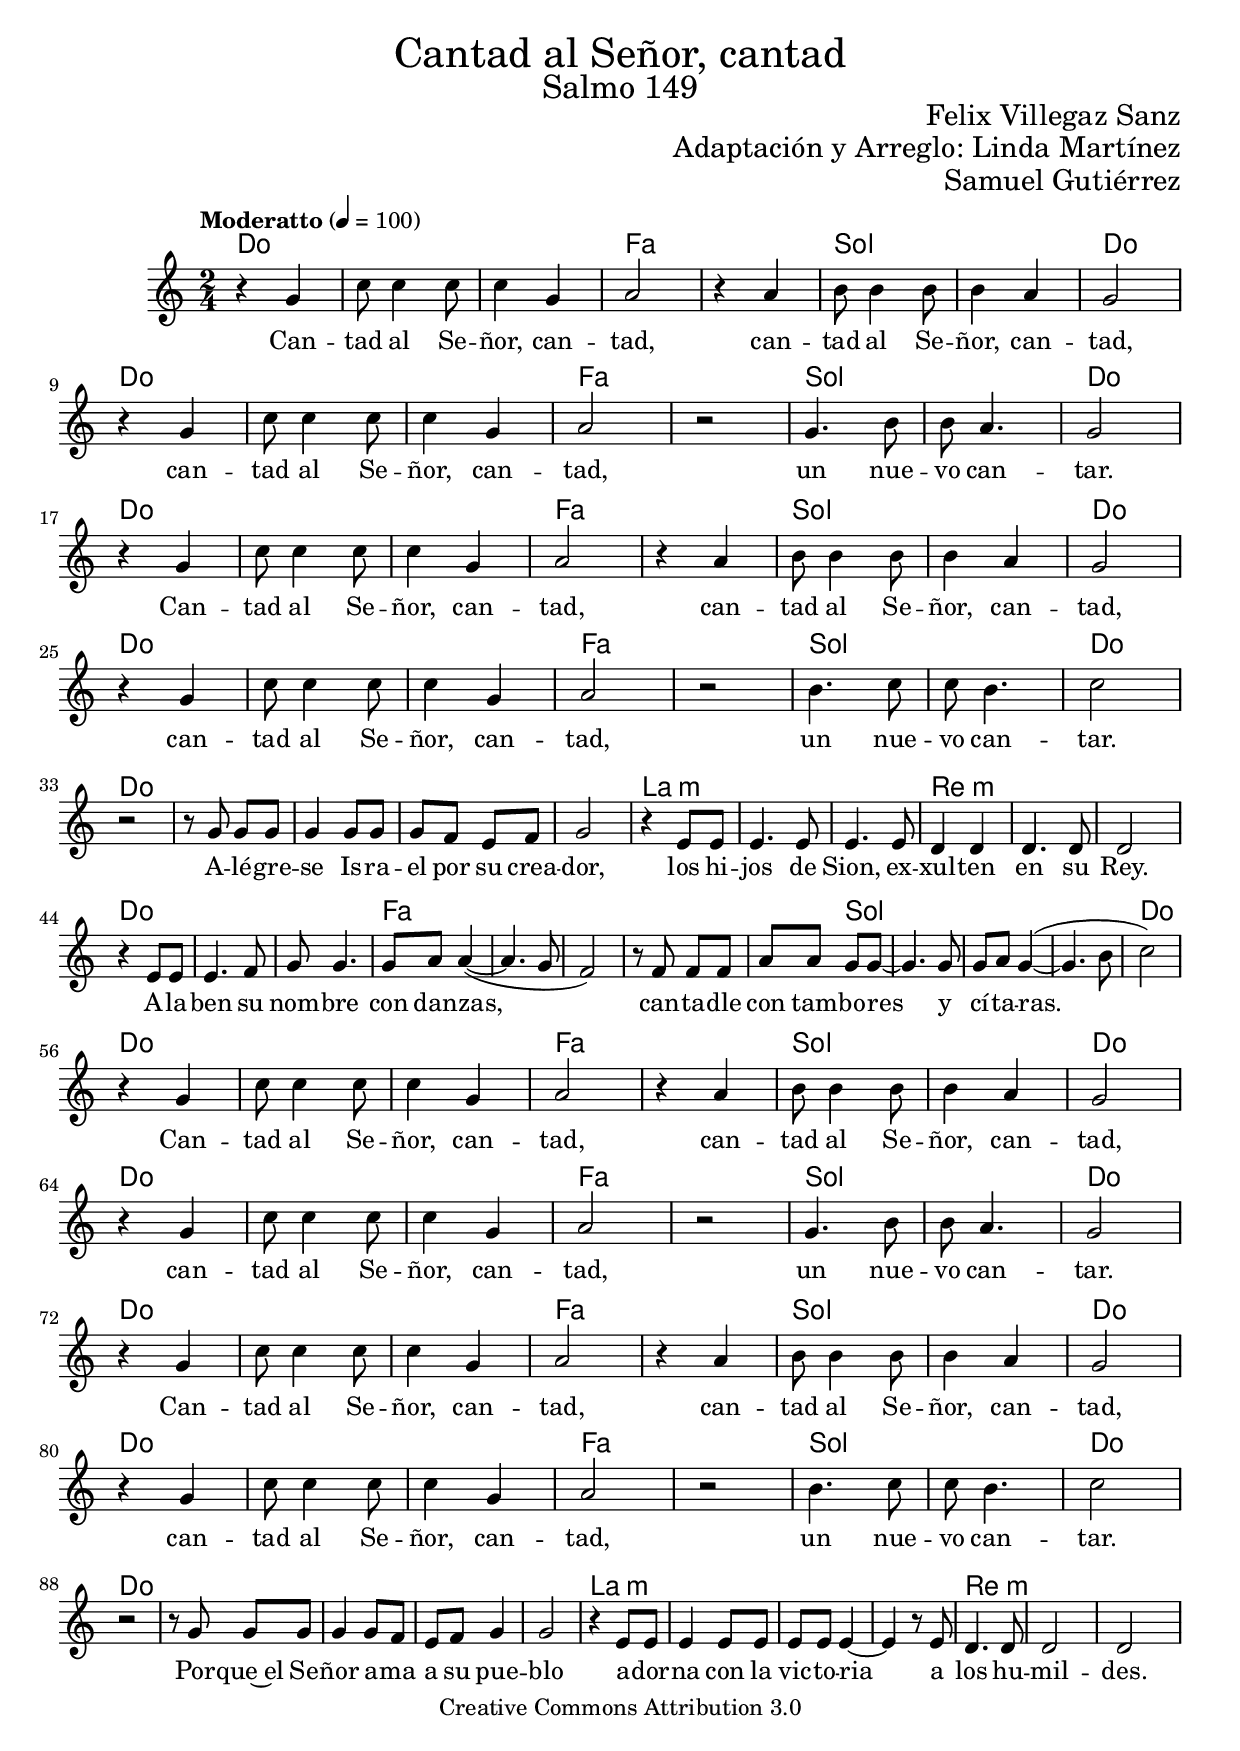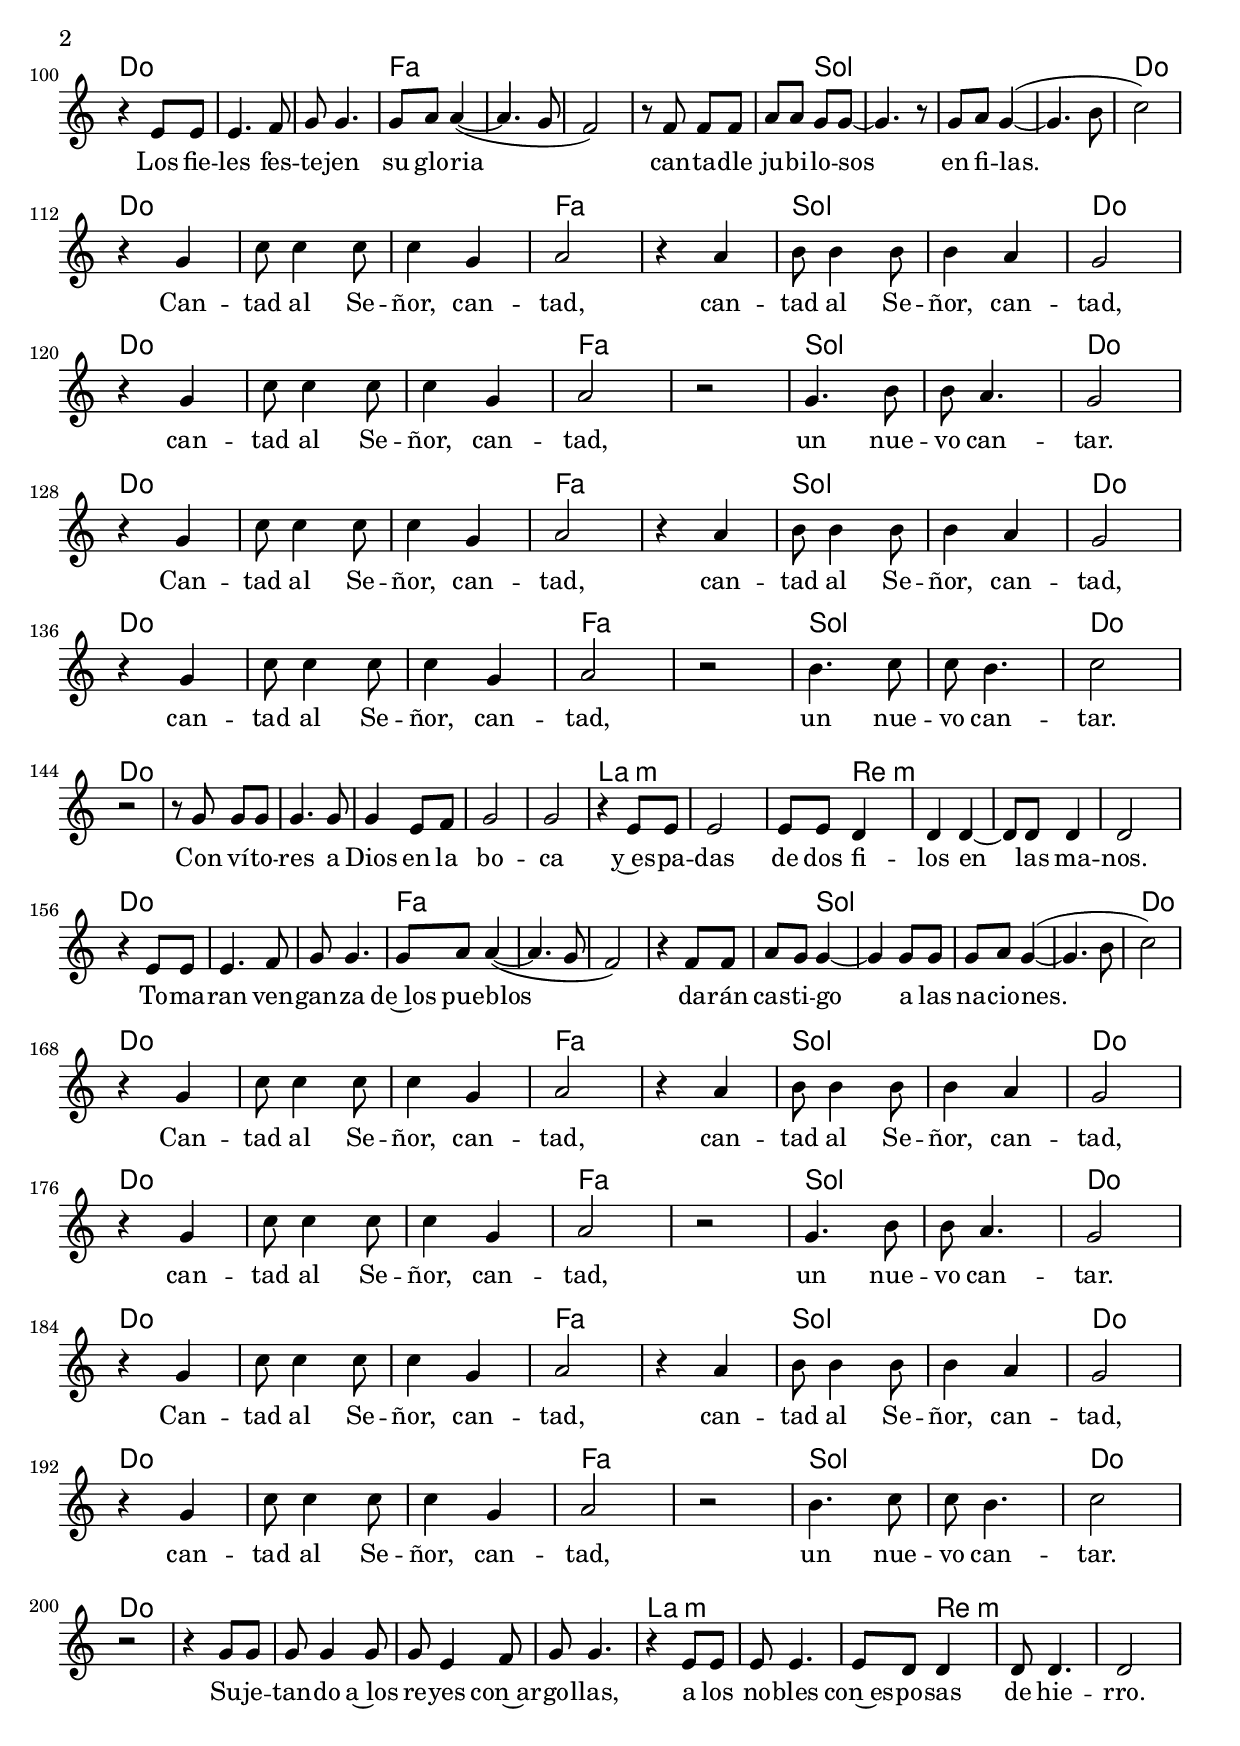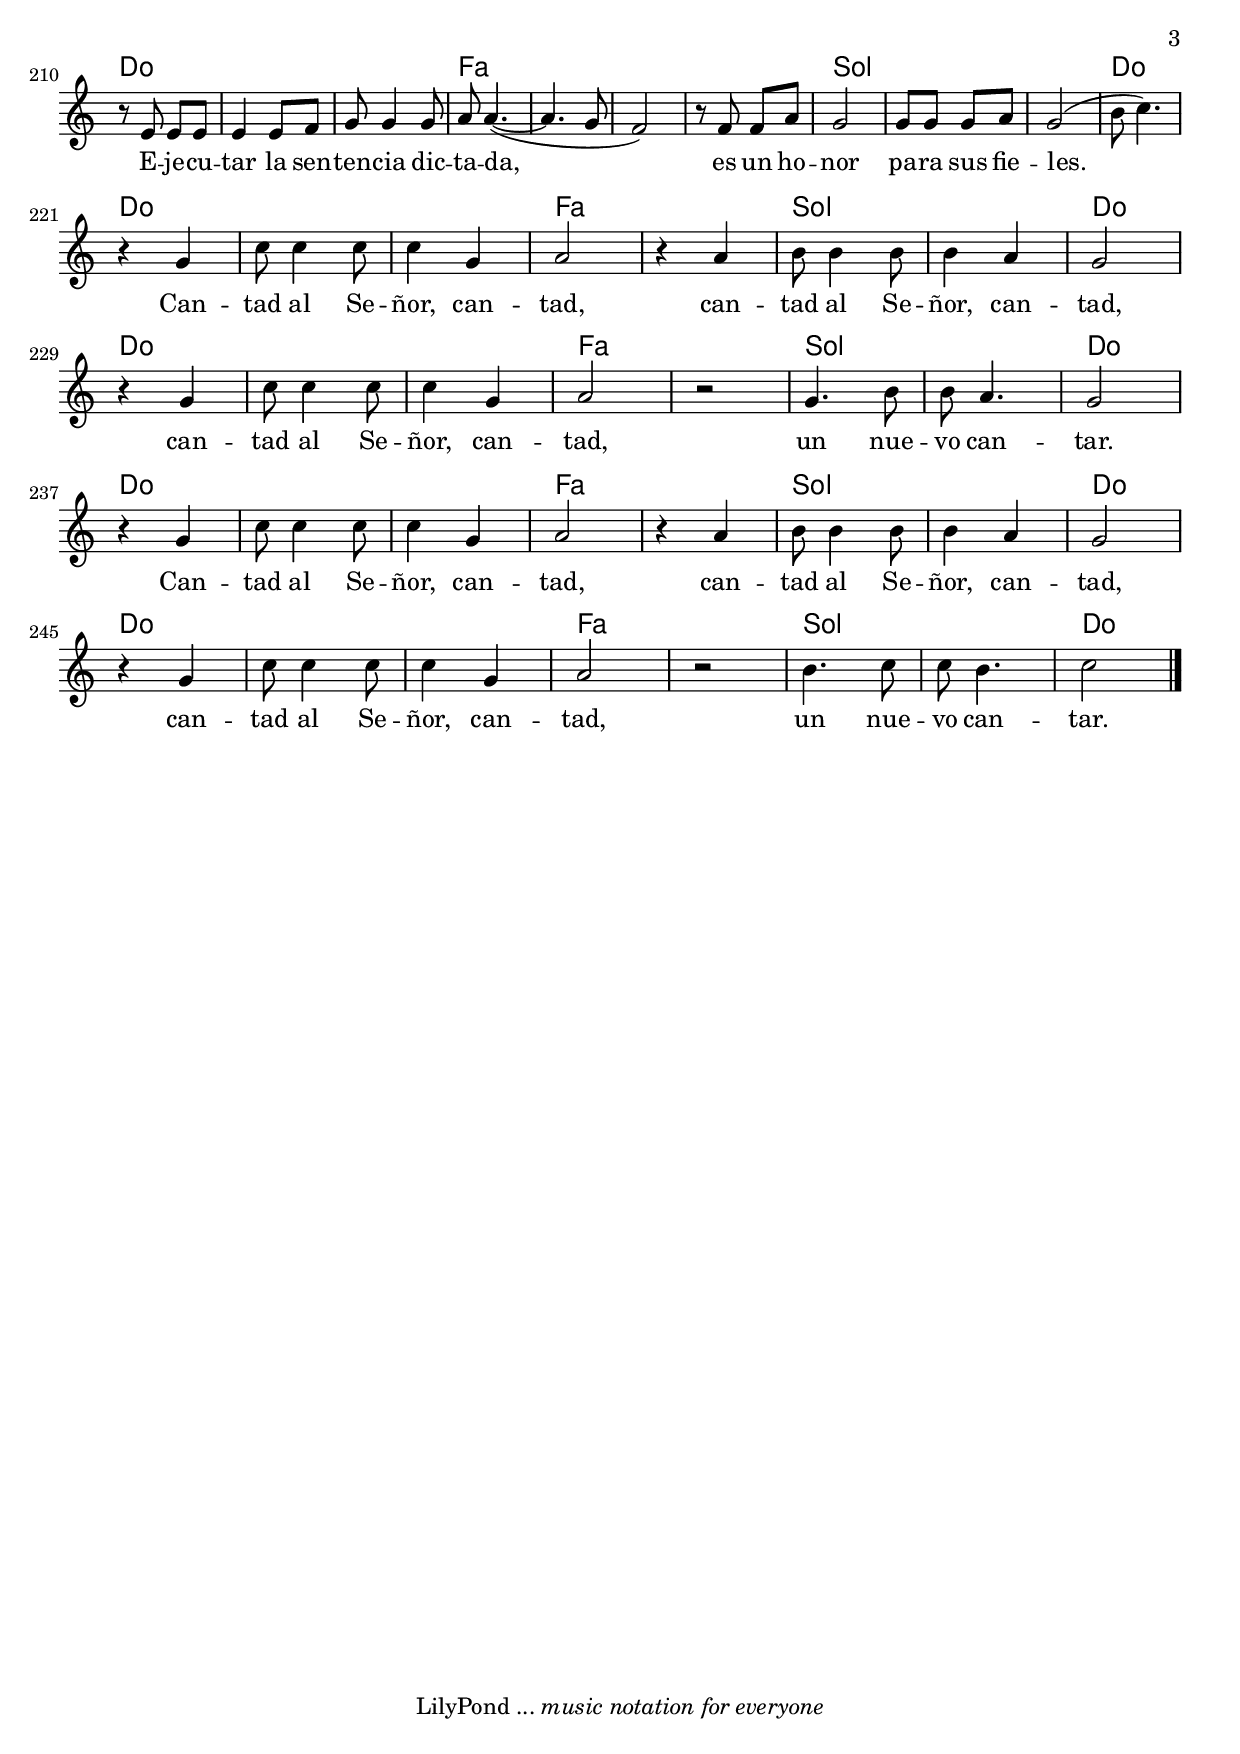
% Cantad al Señor, cantad - Una voz
% by serachsam

\language "espanol"
\version "2.23.2"

% --- Global parameters
%particle = 0
%jump = \break
%time = 4

% --- Includes
\include "global.ily"
voice = \relative do'' {
  \compressEmptyMeasures
  r4 sol 
  do8 do4 do8
  do4 sol
  la2
  r4 la 
  si8 si4 si8
  si4 la
  sol2 \break
  r4 sol 
  do8 do4 do8
  do4 sol
  la2
  r2 
  sol4. si8 
  si8 la4.
  sol2 \break
  r4 sol 
  do8 do4 do8
  do4 sol
  la2
  r4 la 
  si8 si4 si8
  si4 la
  sol2 \break
  r4 sol 
  do8 do4 do8
  do4 sol
  la2
  r2 
  si4. do8 
  do8 si4.
  do2 \break
  
  r2
  r8 sol sol sol
  sol4 sol8 sol
  sol8 fa mi fa
  sol2
  r4 mi8 mi
  mi4. mi8
  mi4. mi8
  re4 re
  re4. re8
  re2 \break
  r4 mi8 mi
  mi4. fa8 
  sol8 sol4.
  sol8 la8 la4(~
  la4. sol8
  fa2)
  r8 fa8 fa fa
  la8 la sol sol~
  sol4. sol8 
  sol8 la8 sol4(~
  sol4. si8
  do2) \break
  
  r4 sol 
  do8 do4 do8
  do4 sol
  la2
  r4 la 
  si8 si4 si8
  si4 la
  sol2 \break
  r4 sol 
  do8 do4 do8
  do4 sol
  la2
  r2 
  sol4. si8 
  si8 la4.
  sol2 \break
  r4 sol 
  do8 do4 do8
  do4 sol
  la2
  r4 la 
  si8 si4 si8
  si4 la
  sol2 \break
  r4 sol 
  do8 do4 do8
  do4 sol
  la2
  r2 
  si4. do8 
  do8 si4.
  do2 \break
  
  r2
  r8 sol sol sol
  sol4 sol8 fa
  mi8 fa sol4
  sol2
  r4 mi8 mi
  mi4 mi8 mi
  mi8 mi mi4~
  mi4 r8 mi
  re4. re8
  re2
  re2 \break
  r4 mi8 mi
  mi4. fa8 
  sol8 sol4.
  sol8 la8 la4(~
  la4. sol8
  fa2)
  r8 fa8 fa fa
  la8 la sol sol~
  sol4. r8
  sol8 la sol4(~
  sol4. si8
  do2) \break
  
  r4 sol 
  do8 do4 do8
  do4 sol
  la2
  r4 la 
  si8 si4 si8
  si4 la
  sol2 \break
  r4 sol 
  do8 do4 do8
  do4 sol
  la2
  r2 
  sol4. si8 
  si8 la4.
  sol2 \break
  r4 sol 
  do8 do4 do8
  do4 sol
  la2
  r4 la 
  si8 si4 si8
  si4 la
  sol2 \break
  r4 sol 
  do8 do4 do8
  do4 sol
  la2
  r2 
  si4. do8 
  do8 si4.
  do2 \break
  
  r2
  r8 sol sol sol
  sol4. sol8
  sol4 mi8 fa 
  sol2
  sol2
  r4 mi8 mi
  mi2
  mi8 mi re4
  re4 re~
  re8 re re4
  re2 \break
  r4 mi8 mi
  mi4. fa8 
  sol8 sol4.
  sol8 la8 la4(~
  la4. sol8
  fa2)
  r4 fa8 fa
  la8 sol sol4~
  sol4 sol8 sol
  sol8 la8 sol4(~
  sol4. si8
  do2) \break
  
  r4 sol 
  do8 do4 do8
  do4 sol
  la2
  r4 la 
  si8 si4 si8
  si4 la
  sol2 \break
  r4 sol 
  do8 do4 do8
  do4 sol
  la2
  r2 
  sol4. si8 
  si8 la4.
  sol2 \break
  r4 sol 
  do8 do4 do8
  do4 sol
  la2
  r4 la 
  si8 si4 si8
  si4 la
  sol2 \break
  r4 sol 
  do8 do4 do8
  do4 sol
  la2
  r2 
  si4. do8 
  do8 si4.
  do2 \break
  
  r2
  r4 sol8 sol
  sol8 sol4 sol8
  sol8 mi4
  fa8 sol sol4.
  r4 mi8 mi
  mi8 mi4.
  mi8 re re4
  re8 re4.
  re2 \break
  r8 mi mi mi
  mi4 mi8 fa 
  sol sol4 sol8
  la8 la4.(~
  la4. sol8
  fa2)
  r8 fa fa la
  sol2
  sol8 sol sol la 
  sol2( 
  si8 do4.) \break
  
  r4 sol 
  do8 do4 do8
  do4 sol
  la2
  r4 la 
  si8 si4 si8
  si4 la
  sol2 \break
  r4 sol 
  do8 do4 do8
  do4 sol
  la2
  r2 
  sol4. si8 
  si8 la4.
  sol2 \break
  r4 sol 
  do8 do4 do8
  do4 sol
  la2
  r4 la 
  si8 si4 si8
  si4 la
  sol2 \break
  r4 sol 
  do8 do4 do8
  do4 sol
  la2
  r2 
  si4. do8 
  do8 si4.
  do2 \break
}

voice-lyrics = \lyricmode {
  Can -- tad al Se -- ñor, can -- tad,
  can -- tad al Se -- ñor, can -- tad,
  can -- tad al Se -- ñor, can -- tad,
  un nue -- vo can -- tar.
  Can -- tad al Se -- ñor, can -- tad,
  can -- tad al Se -- ñor, can -- tad,
  can -- tad al Se -- ñor, can -- tad,
  un nue -- vo can -- tar.
  
  A -- lé -- gre -- se Is -- ra -- el por su crea -- dor,
  los hi -- jos de Sion, ex -- xul -- ten en su Rey.
  A -- la -- ben su nom -- bre con dan -- zas,
  can -- ta -- dle con tam -- bo -- res y cí -- ta -- ras.
  
  Can -- tad al Se -- ñor, can -- tad,
  can -- tad al Se -- ñor, can -- tad,
  can -- tad al Se -- ñor, can -- tad,
  un nue -- vo can -- tar.
  Can -- tad al Se -- ñor, can -- tad,
  can -- tad al Se -- ñor, can -- tad,
  can -- tad al Se -- ñor, can -- tad,
  un nue -- vo can -- tar.
  
  Por -- que~el Se -- ñor a -- ma a su pue -- blo
  a -- dor -- na con la vic -- to -- ria a los hu -- mil -- des.
  Los fie -- les fes -- te -- jen su glo -- ria
  can -- ta -- dle ju -- bi -- lo -- sos en fi -- las.
  
  Can -- tad al Se -- ñor, can -- tad,
  can -- tad al Se -- ñor, can -- tad,
  can -- tad al Se -- ñor, can -- tad,
  un nue -- vo can -- tar.
  Can -- tad al Se -- ñor, can -- tad,
  can -- tad al Se -- ñor, can -- tad,
  can -- tad al Se -- ñor, can -- tad,
  un nue -- vo can -- tar.
  
  Con ví -- to -- res a Dios en la bo -- ca
  y~es -- pa -- das de dos fi -- los en las ma -- nos.
  To -- ma -- ran ven -- gan -- za de~los pue -- blos
  da -- rán cas -- ti -- go a las na -- cio -- nes.
  
  Can -- tad al Se -- ñor, can -- tad,
  can -- tad al Se -- ñor, can -- tad,
  can -- tad al Se -- ñor, can -- tad,
  un nue -- vo can -- tar.
  Can -- tad al Se -- ñor, can -- tad,
  can -- tad al Se -- ñor, can -- tad,
  can -- tad al Se -- ñor, can -- tad,
  un nue -- vo can -- tar.
  
  Su -- je -- tan -- do a~los re -- yes con~ar -- go -- llas,
  a los no -- bles con~es -- po -- sas de hie -- rro.
  E -- je -- cu -- tar la sen -- ten -- cia dic -- ta -- da,
  es un ho -- nor pa -- ra sus fie -- les.
  
  Can -- tad al Se -- ñor, can -- tad,
  can -- tad al Se -- ñor, can -- tad,
  can -- tad al Se -- ñor, can -- tad,
  un nue -- vo can -- tar.
  Can -- tad al Se -- ñor, can -- tad,
  can -- tad al Se -- ñor, can -- tad,
  can -- tad al Se -- ñor, can -- tad,
  un nue -- vo can -- tar.
}

harmonies = \new ChordNames {
  \set ChordNames.midiInstrument = "string ensemble 2"
  \set ChordNames.midiMaximumVolume = #1
  \set chordChanges = ##t
  \chordmode {
    \italianChords
    do2 do2 do2 fa2 
    fa2 sol2 sol2 do2
    do2 do2 do2 fa2 
    fa2 sol2 sol2 do2
    do2 do2 do2 fa2 
    fa2 sol2 sol2 do2
    do2 do2 do2 fa2 
    fa2 sol2 sol2 do2
    
    do2 do2 do2 do2 do2
    la2:m la2:m la2:m re2:m re2:m re2:m
    do2 do2 do2 fa2 fa2 fa2
    fa2 fa4 sol4 sol2 sol2 sol2 do2
    
    do2 do2 do2 fa2 
    fa2 sol2 sol2 do2
    do2 do2 do2 fa2 
    fa2 sol2 sol2 do2
    do2 do2 do2 fa2 
    fa2 sol2 sol2 do2
    do2 do2 do2 fa2 
    fa2 sol2 sol2 do2
    
    do2 do2 do2 do2 do2
    la2:m la2:m la2:m la2:m re2:m re2:m re2:m
    do2 do2 do2 fa2 fa2 fa2
    fa2 fa4 sol4 sol2 sol2 sol2 do2
    
    do2 do2 do2 fa2 
    fa2 sol2 sol2 do2
    do2 do2 do2 fa2 
    fa2 sol2 sol2 do2
    do2 do2 do2 fa2 
    fa2 sol2 sol2 do2
    do2 do2 do2 fa2 
    fa2 sol2 sol2 do2
    
    do2 do2 do2 do2 do2 do2
    la2:m la2:m la4:m re4:m re2:m re2:m re2:m
    do2 do2 do2 fa2 fa2 fa2
    fa2 fa4 sol4 sol2 sol2 sol2 do2
    
    do2 do2 do2 fa2 
    fa2 sol2 sol2 do2
    do2 do2 do2 fa2 
    fa2 sol2 sol2 do2
    do2 do2 do2 fa2 
    fa2 sol2 sol2 do2
    do2 do2 do2 fa2 
    fa2 sol2 sol2 do2
    
    do2 do2 do2 do2 do2
    la2:m la2:m la4:m re4:m re2:m re2:m
    do2 do2 do2 fa2 fa2 fa2
    fa2 sol2 sol2 sol2 do2
    
    do2 do2 do2 fa2 
    fa2 sol2 sol2 do2
    do2 do2 do2 fa2 
    fa2 sol2 sol2 do2
    do2 do2 do2 fa2 
    fa2 sol2 sol2 do2
    do2 do2 do2 fa2 
    fa2 sol2 sol2 do2
  }
}

% \include "metronome.ily"

% --- Global size
%#(set-global-staff-size \size)

% --- Header
\markup { \fill-line { \center-column { \fontsize #5 \title \fontsize #3 \subtitle } } }
\markup { \fill-line { "" \right-column { \fontsize #2 \autor } } }
\markup { \fill-line { "" \right-column { \fontsize #2 \arranger } } }
\markup { \fill-line { "" \right-column { \fontsize #2 \other } } }
\header {
  %dedication = "Dedication (dedicatoria)"
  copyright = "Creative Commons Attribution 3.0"
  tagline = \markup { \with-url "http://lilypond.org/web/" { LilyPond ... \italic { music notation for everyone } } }
  breakbefore = ##t
}

% --- Music

% --- Harmony

% --- Metronome

% --- Sheet
\score {
  <<
    \harmonies
    \new Staff {
      \set Staff.midiInstrument = #"oboe"
      \set Staff.midiMaximumVolume = #1.5
      <<
        \new Voice = "voice" {
          <<
            \global
            \voice
          >>
        }
        \new Lyrics \lyricsto "voice" { \voice-lyrics }
      >>
    }
  >>
  \midi {}
  \layout {}
}

% --- Paper
\paper {
  #(set-default-paper-size "letter")
  page-breaking = #ly:page-turn-breaking
}
